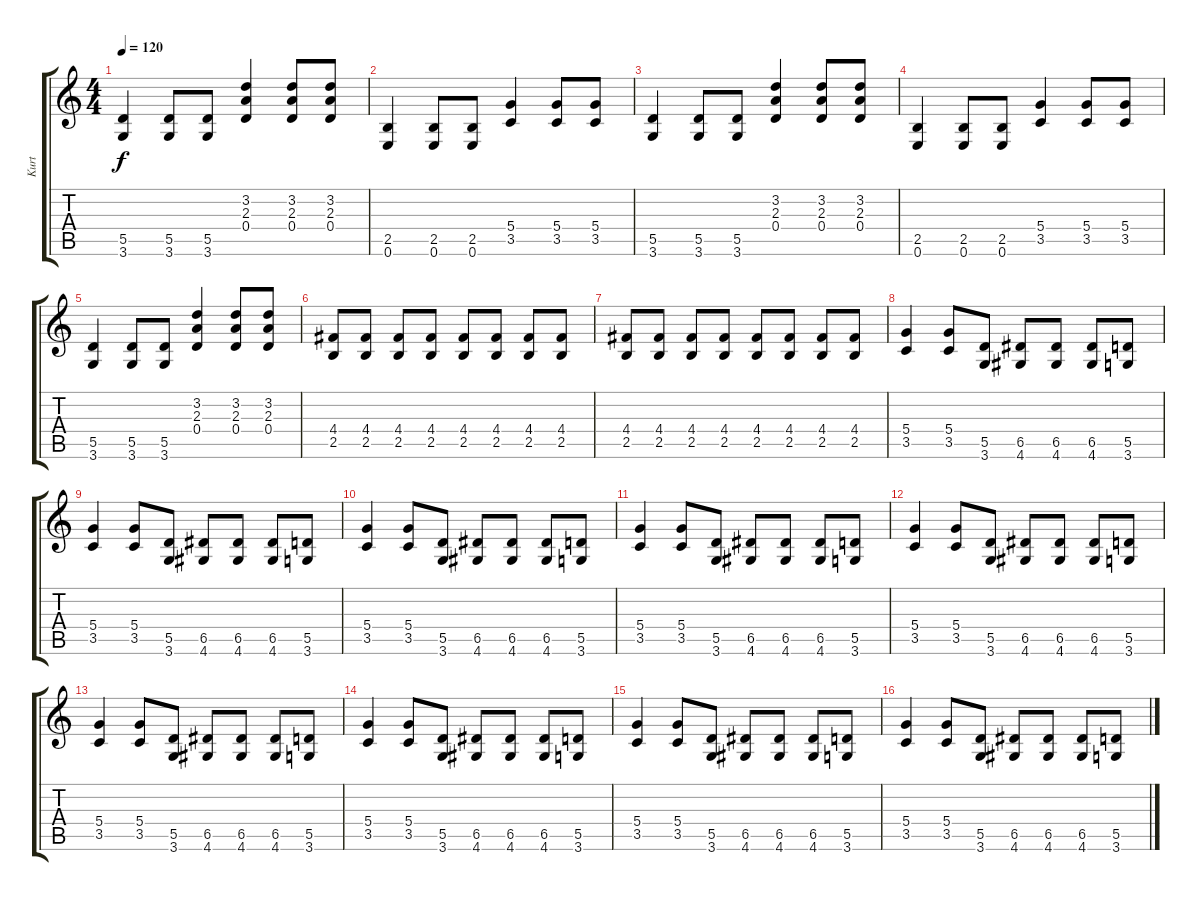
\track ("Kurt" "Kurt") {instrument distortionguitar}
\staff {score tabs}
\tuning (E4 B3 G3 D3 A2 E2) {hide}
\ts (4 4)
\tempo 120
\clef g2
\ks c
(5.5 3.6).4{dy f} (5.5 3.6).8 (5.5 3.6).8 (3.2 2.3 0.4).4 (3.2 2.3 0.4).8 (3.2 2.3 0.4).8 |
(2.5 0.6).4 (2.5 0.6).8 (2.5 0.6).8 (5.4 3.5).4 (5.4 3.5).8 (5.4 3.5).8 |
(5.5 3.6).4 (5.5 3.6).8 (5.5 3.6).8 (3.2 2.3 0.4).4 (3.2 2.3 0.4).8 (3.2 2.3 0.4).8 |
(2.5 0.6).4 (2.5 0.6).8 (2.5 0.6).8 (5.4 3.5).4 (5.4 3.5).8 (5.4 3.5).8 |
(5.5 3.6).4 (5.5 3.6).8 (5.5 3.6).8 (3.2 2.3 0.4).4 (3.2 2.3 0.4).8 (3.2 2.3 0.4).8 |
(4.4 2.5).8 (4.4 2.5).8 (4.4 2.5).8 (4.4 2.5).8 (4.4 2.5).8 (4.4 2.5).8 (4.4 2.5).8 (4.4 2.5).8 |
(4.4 2.5).8 (4.4 2.5).8 (4.4 2.5).8 (4.4 2.5).8 (4.4 2.5).8 (4.4 2.5).8 (4.4 2.5).8 (4.4 2.5).8 |
(5.4 3.5).4 (5.4 3.5).8 (5.5 3.6).8 (6.5 4.6).8 (6.5 4.6).8 (6.5 4.6).8 (5.5 3.6).8 |
(5.4 3.5).4 (5.4 3.5).8 (5.5 3.6).8 (6.5 4.6).8 (6.5 4.6).8 (6.5 4.6).8 (5.5 3.6).8 |
(5.4 3.5).4 (5.4 3.5).8 (5.5 3.6).8 (6.5 4.6).8 (6.5 4.6).8 (6.5 4.6).8 (5.5 3.6).8 |
(5.4 3.5).4 (5.4 3.5).8 (5.5 3.6).8 (6.5 4.6).8 (6.5 4.6).8 (6.5 4.6).8 (5.5 3.6).8 |
(5.4 3.5).4 (5.4 3.5).8 (5.5 3.6).8 (6.5 4.6).8 (6.5 4.6).8 (6.5 4.6).8 (5.5 3.6).8 |
(5.4 3.5).4 (5.4 3.5).8 (5.5 3.6).8 (6.5 4.6).8 (6.5 4.6).8 (6.5 4.6).8 (5.5 3.6).8 |
(5.4 3.5).4 (5.4 3.5).8 (5.5 3.6).8 (6.5 4.6).8 (6.5 4.6).8 (6.5 4.6).8 (5.5 3.6).8 |
(5.4 3.5).4 (5.4 3.5).8 (5.5 3.6).8 (6.5 4.6).8 (6.5 4.6).8 (6.5 4.6).8 (5.5 3.6).8 |
(5.4 3.5).4 (5.4 3.5).8 (5.5 3.6).8 (6.5 4.6).8 (6.5 4.6).8 (6.5 4.6).8 (5.5 3.6).8
